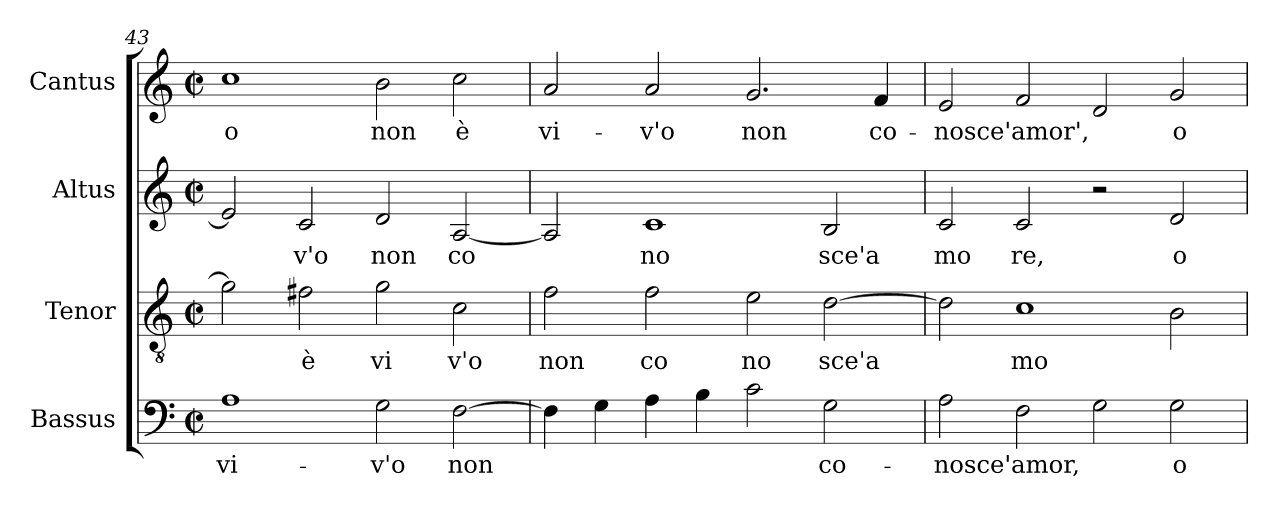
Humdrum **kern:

**kern	**text	**kern	**text	**kern	**text	**kern	**text
*part4	*part4	*part3	*part3	*part2	*part2	*part1	*part1
*staff4	*staff4	*staff3	*staff3	*staff2	*staff2	*staff1	*staff1
*I"Bassus	*	*I"Tenor	*	*I"Altus	*	*I"Cantus	*
*clefF4	*	*clefGv2	*	*clefG2	*	*clefG2	*
*k[]	*	*k[]	*	*k[]	*	*k[]	*
*C:	*	*C:	*	*C:	*	*C:	*
*M2/2	*	*M2/2	*	*M2/2	*	*M2/2	*
*met(c|)	*	*met(c|)	*	*met(c|)	*	*met(c|)	*
=43	=43	=43	=43	=43	=43	=43	=43
!	!LO:LY:b:cj	!	!LO:LY:b:cj	!	!LO:LY:b:cj	!	!LO:LY:b:cj
1A	vi-	2g\]	.	2e/]	.	1cc	o
!	!	!	!LO:LY:b:cj	!	!LO:LY:b:cj	!	!
.	.	2f#\	è	2c/	v'o	.	.
!	!LO:LY:b:cj	!	!LO:LY:b:cj	!	!LO:LY:b:cj	!	!LO:LY:b:cj
2G\	-v'o	2g\	vi	2d/	non	2b\	non
!	!LO:LY:b:cj	!	!LO:LY:b:cj	!	!LO:LY:b:cj	!	!LO:LY:b:cj
[>2F\	non	2c\	v'o	[<2A/	co	2cc\	è
=44	=44	=44	=44	=44	=44	=44	=44
!	!LO:LY:b:cj	!	!LO:LY:b:cj	!	!LO:LY:b:cj	!	!LO:LY:b:cj
4F\]	.	2f\	non	2A/]	.	2a/	vi-
!	!LO:LY:b:cj	!	!	!	!	!	!
4G\	.	.	.	.	.	.	.
!	!LO:LY:b:cj	!	!LO:LY:b:cj	!	!LO:LY:b:cj	!	!LO:LY:b:cj
4A\	.	2f\	co	1c	no	2a/	-v'o
!	!LO:LY:b:cj	!	!	!	!	!	!
4B\	.	.	.	.	.	.	.
!	!LO:LY:b:cj	!	!LO:LY:b:cj	!	!	!	!LO:LY:b:cj
2c\	.	2e\	no	.	.	2.g/	non
!	!LO:LY:b:cj	!	!LO:LY:b:cj	!	!LO:LY:b:cj	!	!
2G\	co-	[>2d\	sce'a	2B/	sce'a	.	.
!	!	!	!	!	!	!	!LO:LY:b:cj
.	.	.	.	.	.	4f/	co-
=45	=45	=45	=45	=45	=45	=45	=45
!	!LO:LY:b:cj	!	!LO:LY:b:cj	!	!LO:LY:b:cj	!	!LO:LY:b:cj
2A\	-nosce'amor,	2d\]	.	2c/	mo	2e/	-nosce'amor',
!	!LO:LY:b:cj	!	!LO:LY:b:cj	!	!LO:LY:b:cj	!	!LO:LY:b:cj
2F\	.	1c	mo	2c/	re,	2f/	.
!	!LO:LY:b:cj	!	!	!	!	!	!LO:LY:b:cj
2G\	.	.	.	2r	.	2d/	.
!	!LO:LY:b:cj	!	!LO:LY:b:cj	!	!LO:LY:b:cj	!	!LO:LY:b:cj
2G\	o	2B\	.	2d/	o	2g/	o
=	=	=	=	=	=	=	=
*-	*-	*-	*-	*-	*-	*-	*-
